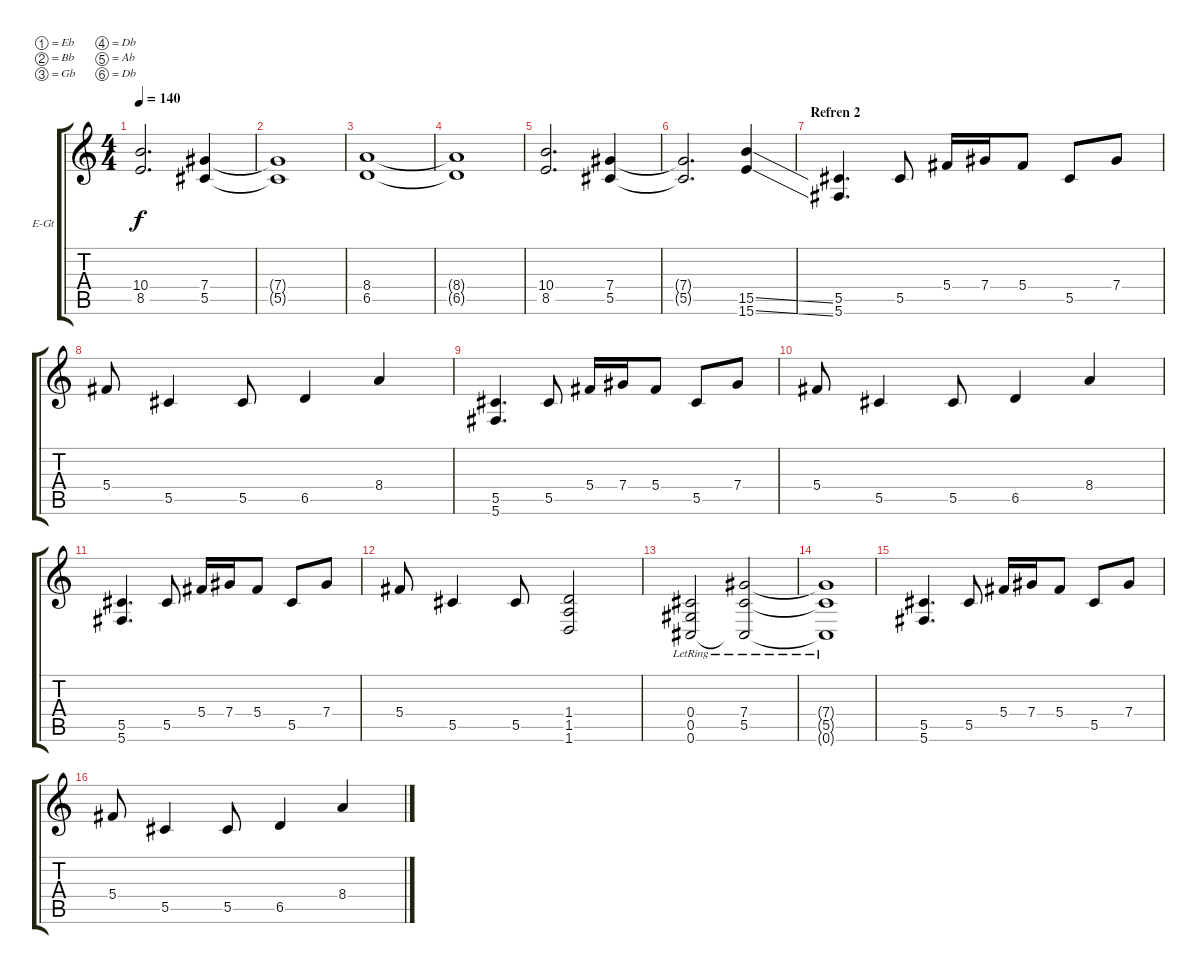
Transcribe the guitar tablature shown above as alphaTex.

\bracketExtendMode groupsimilarinstruments
\firstSystemTrackNameOrientation horizontal
\otherSystemsTrackNameOrientation horizontal
\track ("Gitara 1" "E-Gt") {instrument distortionguitar}
\staff {score tabs}
\tuning (Eb4 Bb3 Gb3 Db3 Ab2 Db2)
\ts (4 4)
\tempo 140
\clef g2
\ks c
(10.4 8.5).2{d dy f} (7.4 5.5).4 |
(7.4{t} 5.5{t}).1 |
(8.4 6.5).1 |
(8.4{t} 6.5{t}).1 |
(10.4 8.5).2{d} (7.4 5.5).4 |
(7.4{t} 5.5{t}).2{d} (15.5{ss} 15.6{ss}).4 |
\section ("" "Refren 2")
(5.5 5.6).4{d} 5.5.8 5.4.16 7.4.16 5.4.8 5.5.8 7.4.8 |
5.4.8 5.5.4 5.5.8 6.5.4 8.4.4 |
(5.5 5.6).4{d} 5.5.8 5.4.16 7.4.16 5.4.8 5.5.8 7.4.8 |
5.4.8 5.5.4 5.5.8 6.5.4 8.4.4 |
(5.5 5.6).4{d} 5.5.8 5.4.16 7.4.16 5.4.8 5.5.8 7.4.8 |
5.4.8 5.5.4 5.5.8 (1.4 1.5 1.6).2 |
(0.4 0.5 0.6{lr}).2 (7.4 5.5 0.6{lr t}).2 |
(7.4{t} 5.5{t} 0.6{lr t}).1 |
(5.5 5.6).4{d} 5.5.8 5.4.16 7.4.16 5.4.8 5.5.8 7.4.8 |
5.4.8 5.5.4 5.5.8 6.5.4 8.4.4
